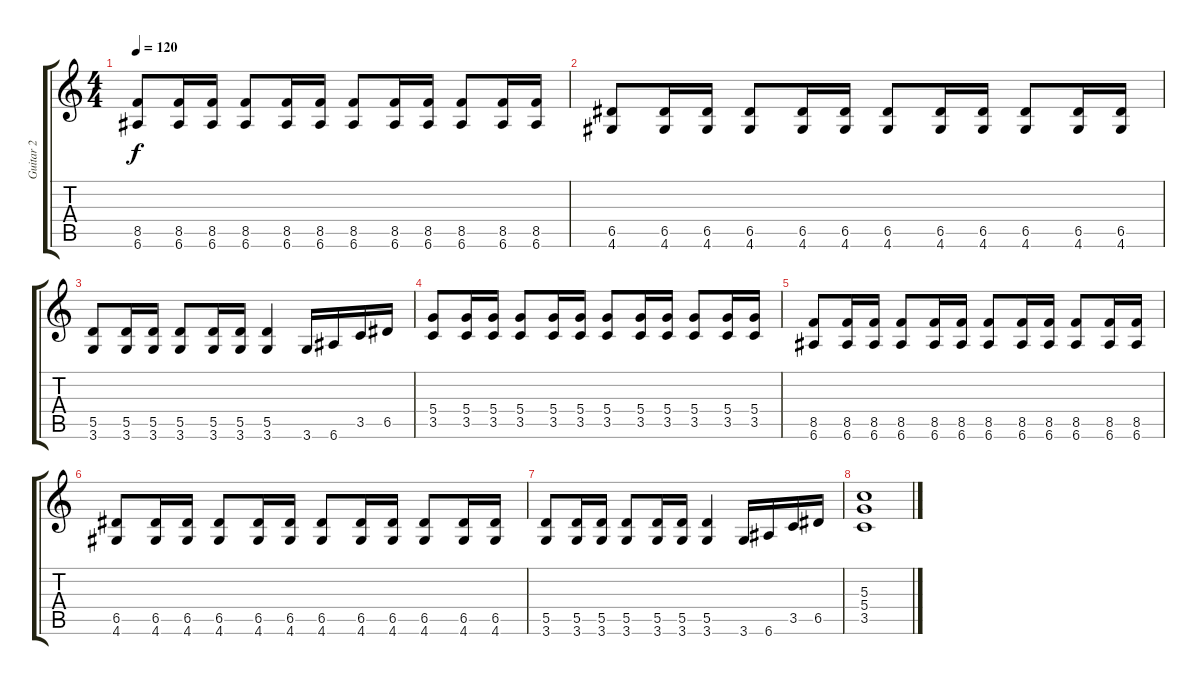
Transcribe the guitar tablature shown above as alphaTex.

\track ("Guitar 2" "Guitar 2") {instrument overdrivenguitar}
\staff {score tabs}
\tuning (E4 B3 G3 D3 A2 E2) {hide}
\ts (4 4)
\tempo 120
\clef g2
\ks c
(8.5 6.6).8{dy f} (8.5 6.6).16 (8.5 6.6).16 (8.5 6.6).8 (8.5 6.6).16 (8.5 6.6).16 (8.5 6.6).8 (8.5 6.6).16 (8.5 6.6).16 (8.5 6.6).8 (8.5 6.6).16 (8.5 6.6).16 |
(6.5 4.6).8 (6.5 4.6).16 (6.5 4.6).16 (6.5 4.6).8 (6.5 4.6).16 (6.5 4.6).16 (6.5 4.6).8 (6.5 4.6).16 (6.5 4.6).16 (6.5 4.6).8 (6.5 4.6).16 (6.5 4.6).16 |
(5.5 3.6).8 (5.5 3.6).16 (5.5 3.6).16 (5.5 3.6).8 (5.5 3.6).16 (5.5 3.6).16 (5.5 3.6).4 3.6.16 6.6.16 3.5.16 6.5.16 |
(5.4 3.5).8 (5.4 3.5).16 (5.4 3.5).16 (5.4 3.5).8 (5.4 3.5).16 (5.4 3.5).16 (5.4 3.5).8 (5.4 3.5).16 (5.4 3.5).16 (5.4 3.5).8 (5.4 3.5).16 (5.4 3.5).16 |
(8.5 6.6).8 (8.5 6.6).16 (8.5 6.6).16 (8.5 6.6).8 (8.5 6.6).16 (8.5 6.6).16 (8.5 6.6).8 (8.5 6.6).16 (8.5 6.6).16 (8.5 6.6).8 (8.5 6.6).16 (8.5 6.6).16 |
(6.5 4.6).8 (6.5 4.6).16 (6.5 4.6).16 (6.5 4.6).8 (6.5 4.6).16 (6.5 4.6).16 (6.5 4.6).8 (6.5 4.6).16 (6.5 4.6).16 (6.5 4.6).8 (6.5 4.6).16 (6.5 4.6).16 |
(5.5 3.6).8 (5.5 3.6).16 (5.5 3.6).16 (5.5 3.6).8 (5.5 3.6).16 (5.5 3.6).16 (5.5 3.6).4 3.6.16 6.6.16 3.5.16 6.5.16 |
(5.3 5.4 3.5).1
